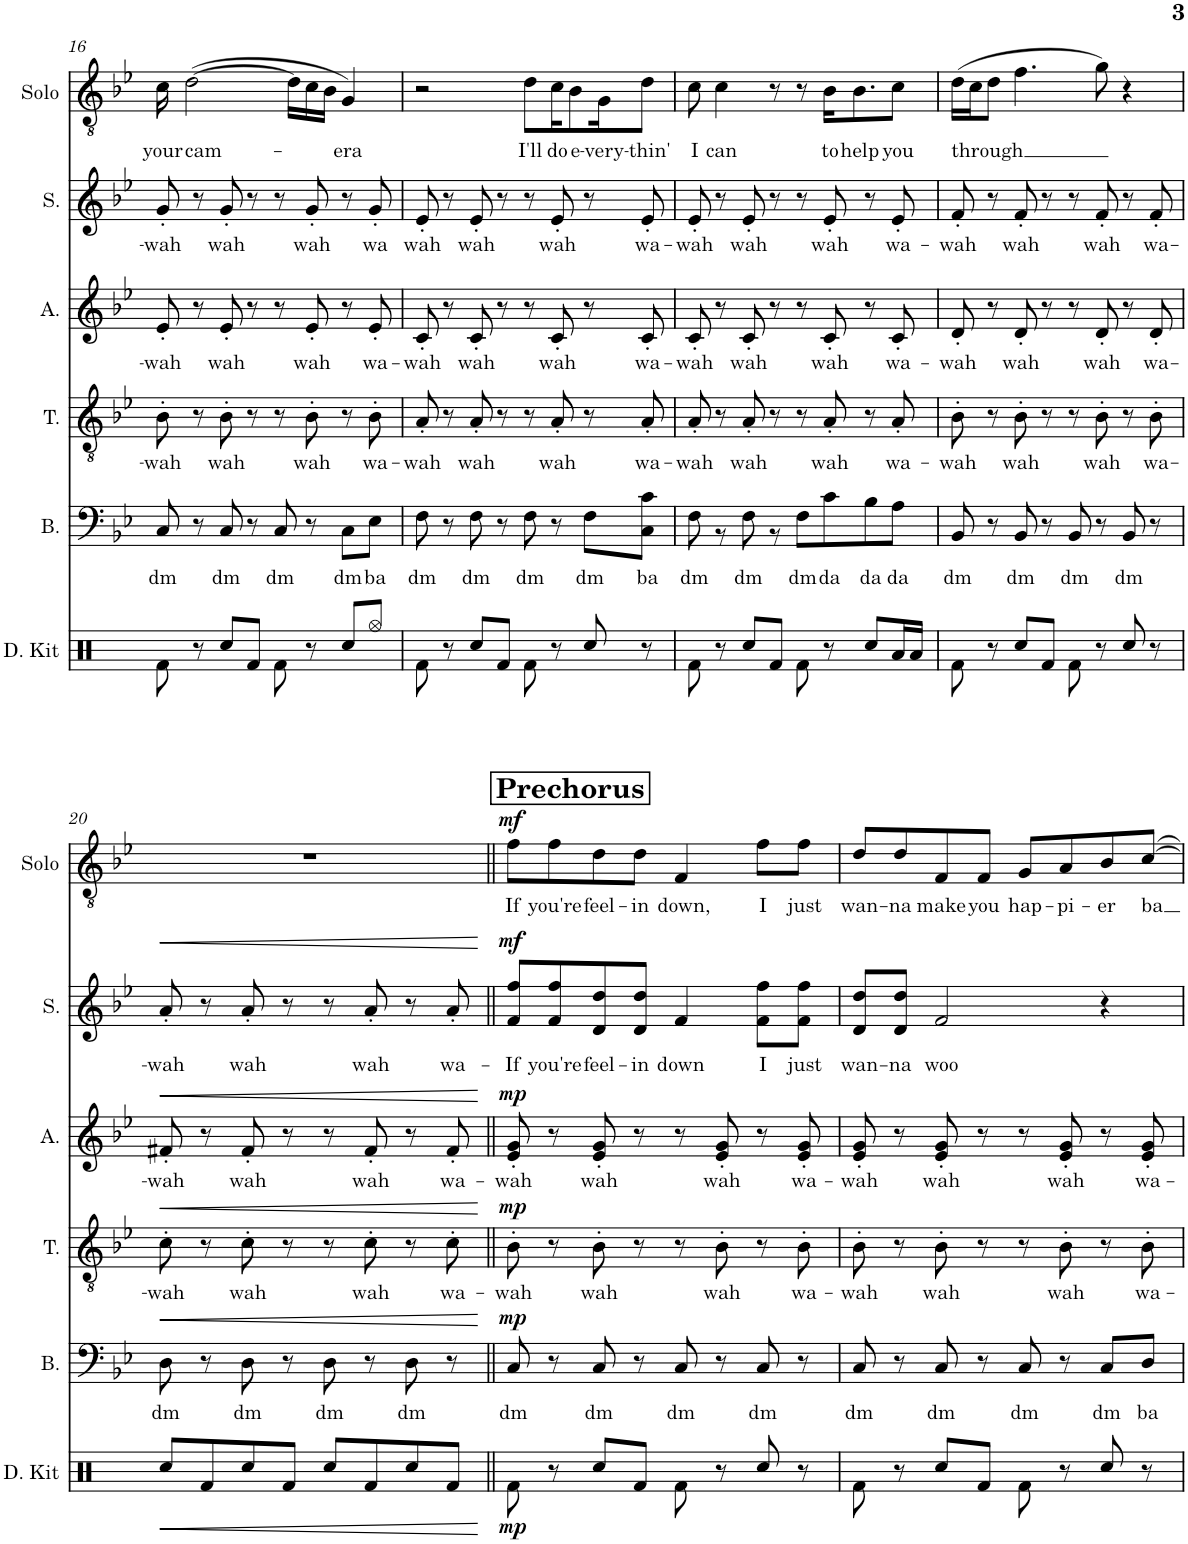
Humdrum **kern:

**kern	**dynam	**kern	**text	**dynam	**kern	**text	**dynam	**kern	**text	**dynam	**kern	**text	**dynam	**kern	**text	**dynam
*part6	*part6	*part5	*part5	*part5	*part4	*part4	*part4	*part3	*part3	*part3	*part2	*part2	*part2	*part1	*part1	*part1
*staff6	*staff6	*staff5	*staff5	*staff5	*staff4	*staff4	*staff4	*staff3	*staff3	*staff3	*staff2	*staff2	*staff2	*staff1	*staff1	*staff1
*I"Drum Kit	*	*I"Bass	*	*	*I"Tenor	*	*	*I"Alto	*	*	*I"Soprano	*	*	*I"Solo	*	*
*I'D. Kit	*	*I'B.	*	*	*I'T.	*	*	*I'A.	*	*	*I'S.	*	*	*I'Solo	*	*
!!LO:PB:g=z
*clefX	*	*clefF4	*	*	*clefGv2	*	*	*clefG2	*	*	*clefG2	*	*	*clefGv2	*	*
*k[]	*	*k[b-e-]	*	*	*k[b-e-]	*	*	*k[b-e-]	*	*	*k[b-e-]	*	*	*k[b-e-]	*	*
*M4/4	*	*M4/4	*	*	*M4/4	*	*	*M4/4	*	*	*M4/4	*	*	*M4/4	*	*
=16	=16	=16	=16	=16	=16	=16	=16	=16	=16	=16	=16	=16	=16	=16	=16	=16
!	!	!	!LO:LY:b	!	!	!LO:LY:b	!	!	!LO:LY:b	!	!	!LO:LY:b	!	!	!LO:LY:b	!
8Rf\	.	8C/	dm	.	8B-'\	-wah	.	8e-'/	-wah	.	8g'/	-wah	.	16c\	your	.
!	!	!	!	!	!	!	!	!	!	!	!	!	!	!	!LO:LY:b	!
.	.	.	.	.	.	.	.	.	.	.	.	.	.	([2d\	cam-	.
8r	.	8r	.	.	8r	.	.	8r	.	.	8r	.	.	.	.	.
!	!	!	!LO:LY:b	!	!	!LO:LY:b	!	!	!LO:LY:b	!	!	!LO:LY:b	!	!	!	!
8Rcc/L	.	8C/	dm	.	8B-'\	wah	.	8e-'/	wah	.	8g'/	wah	.	.	.	.
8Rf/J	.	8r	.	.	8r	.	.	8r	.	.	8r	.	.	.	.	.
!	!	!	!LO:LY:b	!	!	!	!	!	!	!	!	!	!	!	!	!
8Rf\	.	8C/	dm	.	8r	.	.	8r	.	.	8r	.	.	.	.	.
.	.	.	.	.	.	.	.	.	.	.	.	.	.	16d\LL]	.	.
!	!	!	!	!	!	!LO:LY:b	!	!	!LO:LY:b	!	!	!LO:LY:b	!	!	!	!
8r	.	8r	.	.	8B-'\	wah	.	8e-'/	wah	.	8g'/	wah	.	16c\	.	.
.	.	.	.	.	.	.	.	.	.	.	.	.	.	16B-\JJ	.	.
!	!	!	!LO:LY:b	!	!	!	!	!	!	!	!	!	!	!	!LO:LY:b	!
8Rcc/L	.	8C\L	dm	.	8r	.	.	8r	.	.	8r	.	.	4G/)	-era	.
!	!	!	!LO:LY:b	!	!	!LO:LY:b	!	!	!LO:LY:b	!	!	!LO:LY:b	!	!	!	!
8Rgg/J	.	8E-\J	ba	.	8B-'\	wa-	.	8e-'/	wa-	.	8g'/	wa	.	.	.	.
=17	=17	=17	=17	=17	=17	=17	=17	=17	=17	=17	=17	=17	=17	=17	=17	=17
!	!	!	!LO:LY:b	!	!	!LO:LY:b	!	!	!LO:LY:b	!	!	!LO:LY:b	!	!	!	!
8Rf\	.	8F\	dm	.	8A'/	-wah	.	8c'/	-wah	.	8e-'/	wah	.	2r	.	.
8r	.	8r	.	.	8r	.	.	8r	.	.	8r	.	.	.	.	.
!	!	!	!LO:LY:b	!	!	!LO:LY:b	!	!	!LO:LY:b	!	!	!LO:LY:b	!	!	!	!
8Rcc/L	.	8F\	dm	.	8A'/	wah	.	8c'/	wah	.	8e-'/	wah	.	.	.	.
8Rf/J	.	8r	.	.	8r	.	.	8r	.	.	8r	.	.	.	.	.
!	!	!	!LO:LY:b	!	!	!	!	!	!	!	!	!	!	!	!LO:LY:b	!
8Rf\	.	8F\	dm	.	8r	.	.	8r	.	.	8r	.	.	8d\L	I'll	.
!	!	!	!	!	!	!LO:LY:b	!	!	!LO:LY:b	!	!	!LO:LY:b	!	!	!LO:LY:b	!
8r	.	8r	.	.	8A'/	wah	.	8c'/	wah	.	8e-'/	wah	.	16c\K	do	.
!	!	!	!	!	!	!	!	!	!	!	!	!	!	!	!LO:LY:b	!
.	.	.	.	.	.	.	.	.	.	.	.	.	.	8B-\	e-	.
!	!	!	!LO:LY:b	!	!	!	!	!	!	!	!	!	!	!	!	!
8Rcc/	.	8F\L	dm	.	8r	.	.	8r	.	.	8r	.	.	.	.	.
!	!	!	!	!	!	!	!	!	!	!	!	!	!	!	!LO:LY:b	!
.	.	.	.	.	.	.	.	.	.	.	.	.	.	16G\K	-very-	.
!	!	!	!LO:LY:b	!	!	!LO:LY:b	!	!	!LO:LY:b	!	!	!LO:LY:b	!	!	!LO:LY:b	!
8r	.	8C\ 8c\J	ba	.	8A'/	wa-	.	8c'/	wa-	.	8e-'/	wa-	.	8d\J	-thin'	.
=18	=18	=18	=18	=18	=18	=18	=18	=18	=18	=18	=18	=18	=18	=18	=18	=18
!	!	!	!LO:LY:b	!	!	!LO:LY:b	!	!	!LO:LY:b	!	!	!LO:LY:b	!	!	!LO:LY:b	!
8Rf\	.	8F\	dm	.	8A'/	-wah	.	8c'/	-wah	.	8e-'/	-wah	.	8c\	I	.
!	!	!	!	!	!	!	!	!	!	!	!	!	!	!	!LO:LY:b	!
8r	.	8rBB	.	.	8r	.	.	8r	.	.	8r	.	.	4c\	can	.
!	!	!	!LO:LY:b	!	!	!LO:LY:b	!	!	!LO:LY:b	!	!	!LO:LY:b	!	!	!	!
8Rcc/L	.	8F\	dm	.	8A'/	wah	.	8c'/	wah	.	8e-'/	wah	.	.	.	.
8Rf/J	.	8rBB	.	.	8r	.	.	8r	.	.	8r	.	.	8r	.	.
!	!	!	!LO:LY:b	!	!	!	!	!	!	!	!	!	!	!	!	!
8Rf\	.	8F\L	dm	.	8r	.	.	8r	.	.	8r	.	.	8r	.	.
!	!	!	!LO:LY:b	!	!	!LO:LY:b	!	!	!LO:LY:b	!	!	!LO:LY:b	!	!	!LO:LY:b	!
8r	.	8c\	da	.	8A'/	wah	.	8c'/	wah	.	8e-'/	wah	.	16B-\KL	to	.
!	!	!	!	!	!	!	!	!	!	!	!	!	!	!	!LO:LY:b	!
.	.	.	.	.	.	.	.	.	.	.	.	.	.	8.B-\	help	.
!	!	!	!LO:LY:b	!	!	!	!	!	!	!	!	!	!	!	!	!
8Rcc/L	.	8B-\	da	.	8r	.	.	8r	.	.	8r	.	.	.	.	.
!	!	!	!LO:LY:b	!	!	!LO:LY:b	!	!	!LO:LY:b	!	!	!LO:LY:b	!	!	!LO:LY:b	!
16Ra/L	.	8A\J	da	.	8A'/	wa-	.	8c'/	wa-	.	8e-'/	wa-	.	8c\J	you	.
16Ra/JJ	.	.	.	.	.	.	.	.	.	.	.	.	.	.	.	.
=19	=19	=19	=19	=19	=19	=19	=19	=19	=19	=19	=19	=19	=19	=19	=19	=19
!	!	!	!LO:LY:b	!	!	!LO:LY:b	!	!	!LO:LY:b	!	!	!LO:LY:b	!	!	!LO:LY:b	!
8Rf\	.	8BB-/	dm	.	8B-'\	-wah	.	8d'/	-wah	.	8f'/	-wah	.	(16d\LL	through	.
.	.	.	.	.	.	.	.	.	.	.	.	.	.	16c\J	.	.
8r	.	8r	.	.	8r	.	.	8r	.	.	8r	.	.	8d\J	.	.
!	!	!	!LO:LY:b	!	!	!LO:LY:b	!	!	!LO:LY:b	!	!	!LO:LY:b	!	!	!	!
8Rcc/L	.	8BB-/	dm	.	8B-'\	wah	.	8d'/	wah	.	8f'/	wah	.	4.f\	.	.
8Rf/J	.	8r	.	.	8r	.	.	8r	.	.	8r	.	.	.	.	.
!	!	!	!LO:LY:b	!	!	!	!	!	!	!	!	!	!	!	!	!
8Rf\	.	8BB-/	dm	.	8r	.	.	8r	.	.	8r	.	.	.	.	.
!	!	!	!	!	!	!LO:LY:b	!	!	!LO:LY:b	!	!	!LO:LY:b	!	!	!	!
8r	.	8r	.	.	8B-'\	wah	.	8d'/	wah	.	8f'/	wah	.	8g\)	.	.
!	!	!	!LO:LY:b	!	!	!	!	!	!	!	!	!	!	!	!	!
8Rcc/	.	8BB-/	dm	.	8r	.	.	8r	.	.	8r	.	.	4r	.	.
!	!	!	!	!	!	!LO:LY:b	!	!	!LO:LY:b	!	!	!LO:LY:b	!	!	!	!
8r	.	8r	.	.	8B-'\	wa-	.	8d'/	wa-	.	8f'/	wa-	.	.	.	.
!!LO:LB:g=z
=20	=20	=20	=20	=20	=20	=20	=20	=20	=20	=20	=20	=20	=20	=20	=20	=20
!	!LO:HP:b	!	!LO:LY:b	!LO:HP:b	!	!LO:LY:b	!LO:HP:b	!	!LO:LY:b	!LO:HP:b	!	!LO:LY:b	!LO:HP:b	!	!	!
8Rcc/L	<	8D\	dm	<	8c'\	-wah	<	8f#X'/	-wah	<	8a'/	-wah	<	1r	.	.
8Rf/	.	8r	.	.	8r	.	.	8r	.	.	8r	.	.	.	.	.
!	!	!	!LO:LY:b	!	!	!LO:LY:b	!	!	!LO:LY:b	!	!	!LO:LY:b	!	!	!	!
8Rcc/	.	8D\	dm	.	8c'\	wah	.	8f#'/	wah	.	8a'/	wah	.	.	.	.
8Rf/J	.	8r	.	.	8r	.	.	8r	.	.	8r	.	.	.	.	.
!	!	!	!LO:LY:b	!	!	!	!	!	!	!	!	!	!	!	!	!
8Rcc/L	.	8D\	dm	.	8r	.	.	8r	.	.	8r	.	.	.	.	.
!	!	!	!	!	!	!LO:LY:b	!	!	!LO:LY:b	!	!	!LO:LY:b	!	!	!	!
8Rf/	.	8r	.	.	8c'\	wah	.	8f#'/	wah	.	8a'/	wah	.	.	.	.
!	!	!	!LO:LY:b	!	!	!	!	!	!	!	!	!	!	!	!	!
8Rcc/	.	8D\	dm	.	8r	.	.	8r	.	.	8r	.	.	.	.	.
!	!	!	!	!	!	!LO:LY:b	!	!	!LO:LY:b	!	!	!LO:LY:b	!	!	!	!
8Rf/J	.	8r	.	.	8c'\	wa-	.	8f#'/	wa-	.	8a'/	wa-	.	.	.	.
.	[	.	.	[	.	.	[	.	.	[	.	.	[	.	.	.
!!LO:REH:place=s1:a:B:cj:fs=14:t=Prechorus
=21||	=21||	=21||	=21||	=21||	=21||	=21||	=21||	=21||	=21||	=21||	=21||	=21||	=21||	=21||	=21||	=21||
!	!LO:DY:b	!	!LO:LY:b	!LO:DY:a	!	!LO:LY:b	!LO:DY:a	!	!LO:LY:b	!LO:DY:a	!	!LO:LY:b	!LO:DY:a	!	!LO:LY:b	!LO:DY:a
8Rf\	mp	8C/	dm	mp	8B-'\	-wah	mp	8e-/' 8g/'	-wah	mp	8f/ 8ff/L	If	mf	8f\L	If	mf
!	!	!	!	!	!	!	!	!	!	!	!	!LO:LY:b	!	!	!LO:LY:b	!
8r	.	8r	.	.	8r	.	.	8r	.	.	8f/ 8ff/	you're	.	8f\	you're	.
!	!	!	!LO:LY:b	!	!	!LO:LY:b	!	!	!LO:LY:b	!	!	!LO:LY:b	!	!	!LO:LY:b	!
8Rcc/L	.	8C/	dm	.	8B-'\	wah	.	8e-/' 8g/'	wah	.	8d/ 8dd/	feel-	.	8d\	feel-	.
!	!	!	!	!	!	!	!	!	!	!	!	!LO:LY:b	!	!	!LO:LY:b	!
8Rf/J	.	8r	.	.	8r	.	.	8r	.	.	8d/ 8dd/J	-in	.	8d\J	-in	.
!	!	!	!LO:LY:b	!	!	!	!	!	!	!	!	!LO:LY:b	!	!	!LO:LY:b	!
8Rf\	.	8C/	dm	.	8r	.	.	8r	.	.	4f/	down	.	4F/	down,	.
!	!	!	!	!	!	!LO:LY:b	!	!	!LO:LY:b	!	!	!	!	!	!	!
8r	.	8r	.	.	8B-'\	wah	.	8e-/' 8g/'	wah	.	.	.	.	.	.	.
!	!	!	!LO:LY:b	!	!	!	!	!	!	!	!	!LO:LY:b	!	!	!LO:LY:b	!
8Rcc/	.	8C/	dm	.	8r	.	.	8r	.	.	8f\ 8ff\L	I	.	8f\L	I	.
!	!	!	!	!	!	!LO:LY:b	!	!	!LO:LY:b	!	!	!LO:LY:b	!	!	!LO:LY:b	!
8r	.	8r	.	.	8B-'\	wa-	.	8e-/' 8g/'	wa-	.	8f\ 8ff\J	just	.	8f\J	just	.
=22	=22	=22	=22	=22	=22	=22	=22	=22	=22	=22	=22	=22	=22	=22	=22	=22
!	!	!	!LO:LY:b	!	!	!LO:LY:b	!	!	!LO:LY:b	!	!	!LO:LY:b	!	!	!LO:LY:b	!
8Rf\	.	8C/	dm	.	8B-'\	-wah	.	8e-/' 8g/'	-wah	.	8d/ 8dd/L	wan-	.	8d/L	wan-	.
!	!	!	!	!	!	!	!	!	!	!	!	!LO:LY:b	!	!	!LO:LY:b	!
8r	.	8r	.	.	8r	.	.	8r	.	.	8d/ 8dd/J	-na	.	8d/	-na	.
!	!	!	!LO:LY:b	!	!	!LO:LY:b	!	!	!LO:LY:b	!	!	!LO:LY:b	!	!	!LO:LY:b	!
8Rcc/L	.	8C/	dm	.	8B-'\	wah	.	8e-/' 8g/'	wah	.	2f/	woo	.	8F/	make	.
!	!	!	!	!	!	!	!	!	!	!	!	!	!	!	!LO:LY:b	!
8Rf/J	.	8r	.	.	8r	.	.	8r	.	.	.	.	.	8F/J	you	.
!	!	!	!LO:LY:b	!	!	!	!	!	!	!	!	!	!	!	!LO:LY:b	!
8Rf\	.	8C/	dm	.	8r	.	.	8r	.	.	.	.	.	8G/L	hap-	.
!	!	!	!	!	!	!LO:LY:b	!	!	!LO:LY:b	!	!	!	!	!	!LO:LY:b	!
8r	.	8r	.	.	8B-'\	wah	.	8e-/' 8g/'	wah	.	.	.	.	8A/	-pi-	.
!	!	!	!LO:LY:b	!	!	!	!	!	!	!	!	!	!	!	!LO:LY:b	!
8Rcc/	.	8C/L	dm	.	8r	.	.	8r	.	.	4r	.	.	8B-/	-er	.
!	!	!	!LO:LY:b	!	!	!LO:LY:b	!	!	!LO:LY:b	!	!	!	!	!	!LO:LY:b	!
8r	.	8D/J	ba	.	8B-'\	wa-	.	8e-/' 8g/'	wa-	.	.	.	.	[8c/J	ba	.
=	=	=	=	=	=	=	=	=	=	=	=	=	=	=	=	=
*-	*-	*-	*-	*-	*-	*-	*-	*-	*-	*-	*-	*-	*-	*-	*-	*-
